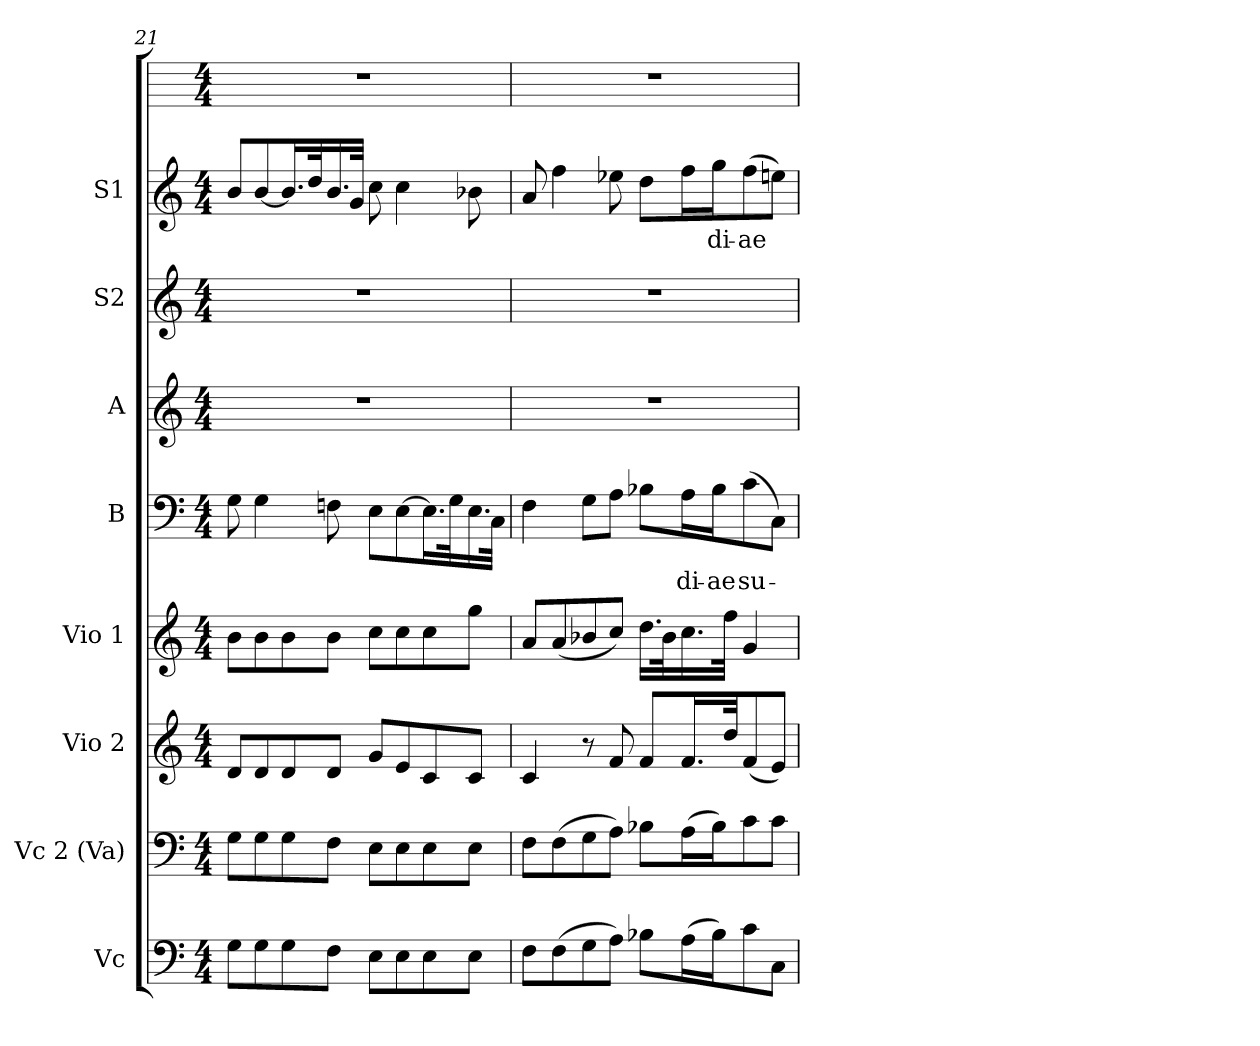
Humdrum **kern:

**kern	**kern	**kern	**kern	**kern	**text	**kern	**kern	**kern	**text	**kern
*part9	*part8	*part7	*part6	*part5	*part5	*part4	*part3	*part2	*part2	*part1
*staff9	*staff8	*staff7	*staff6	*staff5	*staff5	*staff4	*staff3	*staff2	*staff2	*staff1
*I"Vc	*I"Vc 2 (Va)	*I"Vio 2	*I"Vio 1	*I"B	*	*I"A	*I"S2	*I"S1	*	*
*clefF4	*clefF4	*clefG2	*clefG2	*clefF4	*	*clefG2	*clefG2	*clefG2	*	*
*M4/4	*M4/4	*M4/4	*M4/4	*M4/4	*	*M4/4	*M4/4	*M4/4	*	*M4/4
=21	=21	=21	=21	=21	=21	=21	=21	=21	=21	=21
8G\L	8G\L	8d/L	8b\L	8G	--	1r	1r	8b/L	--	1r
8G\	8G\	8d/	8b\	4G	.	.	.	[8b/	.	.
8G\	8G\	8d/	8b\	.	.	.	.	16.b/]	--	.
.	.	.	.	.	.	.	.	32dd/	.	.
8F\J	8F\J	8d/J	8b\J	8Fn	--	.	.	16.b/	.	.
.	.	.	.	.	.	.	.	32g/J	.	.
8E\L	8E\L	8g/L	8cc\L	8E\L	--	.	.	8cc	--	.
8E\	8E\	8e/	8cc\	[8E\	.	.	.	4cc	.	.
8E\	8E\	8c/	8cc\	16.E\]	--	.	.	.	.	.
.	.	.	.	32G\	.	.	.	.	.	.
8E\J	8E\J	8c/J	8gg\J	16.E\	.	.	.	8b-X	--	.
.	.	.	.	32C\J	.	.	.	.	.	.
=22	=22	=22	=22	=22	=22	=22	=22	=22	=22	=22
8F\L	8F\L	4c	8a/L	4F	--	1r	1r	8a	--	1r
(8F\	(8F\	.	(8a/	.	.	.	.	4ff	.	.
8G\	8G\	8r	8b-X/	8G\L	.	.	.	.	.	.
8A\J)	8A\J)	8f	8cc/J)	8A\J	.	.	.	8ee-X	--	.
8B-X\L	8B-X\L	8f/L	16.dd\L	8B-X\L	--	.	.	8dd\L	.	.
.	.	.	32b-\	.	.	.	.	.	.	.
(16A\	(16A\	16.f/	16.cc\	16A\	-di-	.	.	16ff\	--	.
16B-\)	16B-\)	.	.	16B-\	-ae	.	.	16gg\	-di-	.
.	.	32dd/	32ff\J	.	.	.	.	.	.	.
8c\	8c\	(8f/	4g	(8c\	su-	.	.	(8ff\	-ae	.
8C\J	8c\J	8e/J)	.	8C\J)	.	.	.	8een\J)	.	.
=	=	=	=	=	=	=	=	=	=	=
*-	*-	*-	*-	*-	*-	*-	*-	*-	*-	*-
